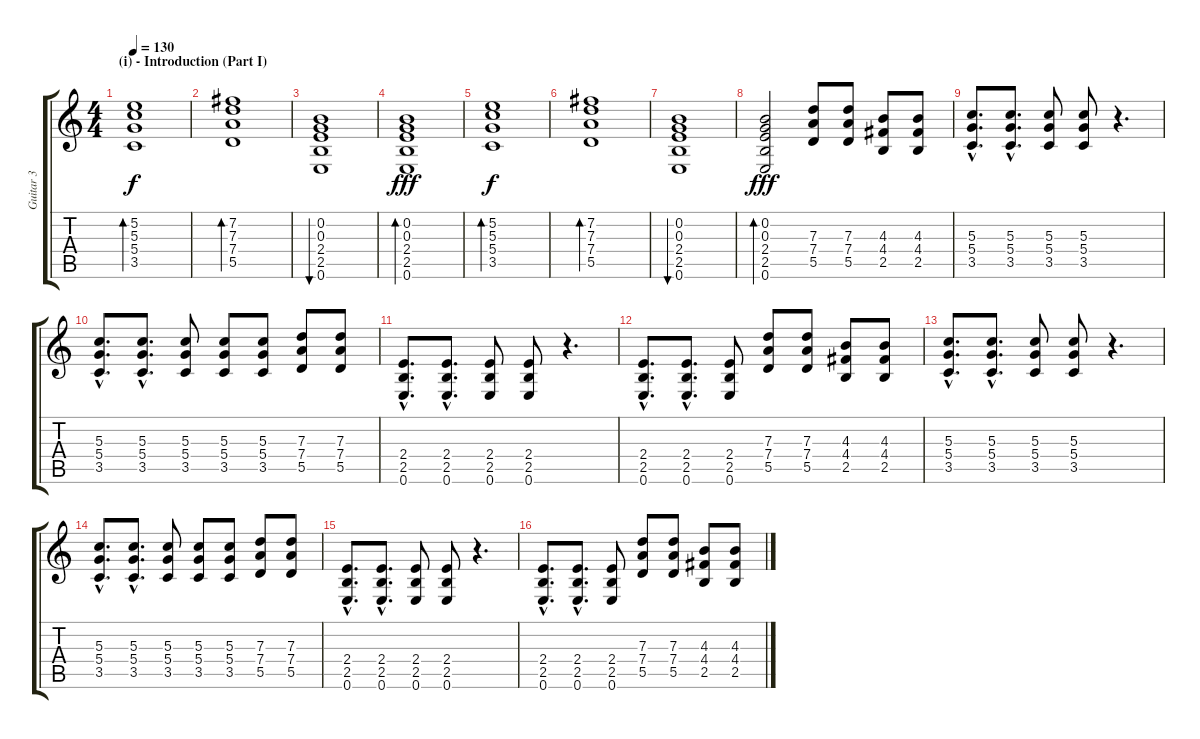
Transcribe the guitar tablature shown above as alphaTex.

\track ("Guitar 3" "Guitar 3") {instrument distortionguitar}
\staff {score tabs}
\tuning (E4 B3 G3 D3 A2 E2) {hide}
\ts (4 4)
\section ("" "(i) - Introduction (Part I)")
\tempo 130
\clef g2
\ks c
(5.2 5.3 5.4 3.5).1{bd 30 dy f instrument acousticguitarsteel} |
(7.2 7.3 7.4 5.5).1{bd 30} |
(0.2 0.3 2.4 2.5 0.6).1{bu 60} |
(0.2 0.3 2.4 2.5 0.6).1{bd 60 dy fff} |
(5.2 5.3 5.4 3.5).1{bd 30 dy f instrument acousticguitarsteel} |
(7.2 7.3 7.4 5.5).1{bd 30} |
(0.2 0.3 2.4 2.5 0.6).1{bu 60} |
(0.2 0.3 2.4 2.5 0.6).2{bd 60 dy fff} (7.3 7.4 5.5).8{volume 10 instrument distortionguitar} (7.3 7.4 5.5).8 (4.3 4.4 2.5).8 (4.3 4.4 2.5).8 |
(5.3{hac} 5.4{hac} 3.5{hac}).8{d volume 13} (5.3{hac} 5.4{hac} 3.5{hac}).8{d} (5.3 5.4 3.5).8 (5.3 5.4 3.5).8 r.4{d} |
(5.3{hac} 5.4{hac} 3.5{hac}).8{d} (5.3{hac} 5.4{hac} 3.5{hac}).8{d} (5.3 5.4 3.5).8 (5.3 5.4 3.5).8 (5.3 5.4 3.5).8 (7.3 7.4 5.5).8 (7.3 7.4 5.5).8 |
(2.4{hac} 2.5{hac} 0.6{hac}).8{d} (2.4{hac} 2.5{hac} 0.6{hac}).8{d} (2.4 2.5 0.6).8 (2.4 2.5 0.6).8 r.4{d} |
(2.4{hac} 2.5{hac} 0.6{hac}).8{d} (2.4{hac} 2.5{hac} 0.6{hac}).8{d} (2.4 2.5 0.6).8 (7.3 7.4 5.5).8 (7.3 7.4 5.5).8 (4.3 4.4 2.5).8 (4.3 4.4 2.5).8 |
(5.3{hac} 5.4{hac} 3.5{hac}).8{d} (5.3{hac} 5.4{hac} 3.5{hac}).8{d} (5.3 5.4 3.5).8 (5.3 5.4 3.5).8 r.4{d} |
(5.3{hac} 5.4{hac} 3.5{hac}).8{d} (5.3{hac} 5.4{hac} 3.5{hac}).8{d} (5.3 5.4 3.5).8 (5.3 5.4 3.5).8 (5.3 5.4 3.5).8 (7.3 7.4 5.5).8 (7.3 7.4 5.5).8 |
(2.4{hac} 2.5{hac} 0.6{hac}).8{d} (2.4{hac} 2.5{hac} 0.6{hac}).8{d} (2.4 2.5 0.6).8 (2.4 2.5 0.6).8 r.4{d} |
(2.4{hac} 2.5{hac} 0.6{hac}).8{d} (2.4{hac} 2.5{hac} 0.6{hac}).8{d} (2.4 2.5 0.6).8 (7.3 7.4 5.5).8 (7.3 7.4 5.5).8 (4.3 4.4 2.5).8 (4.3 4.4 2.5).8
